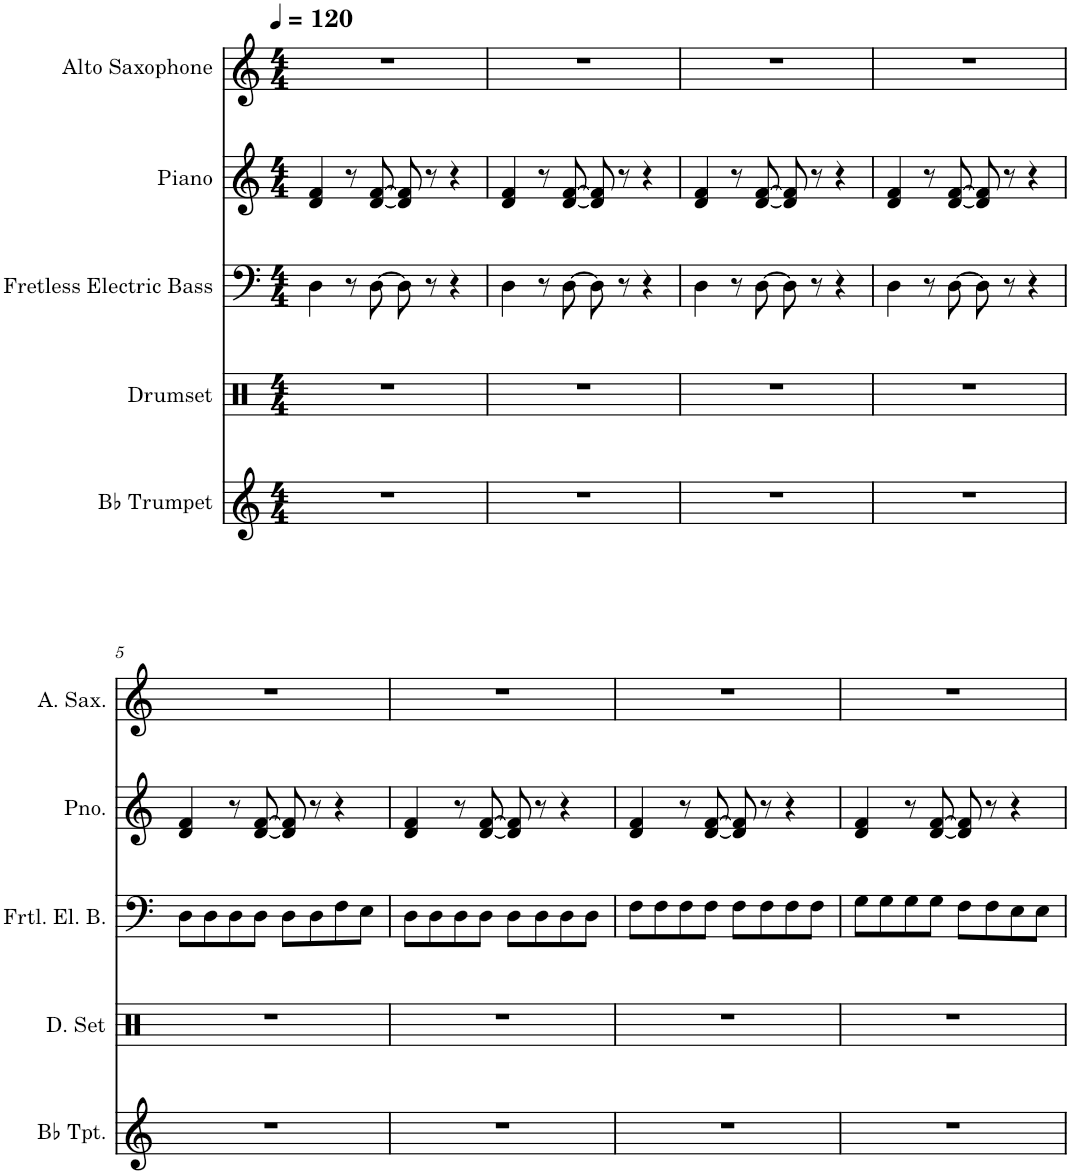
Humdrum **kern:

**kern	**kern	**kern	**kern	**kern
*part5	*part4	*part3	*part2	*part1
*staff5	*staff4	*staff3	*staff2	*staff1
*I"Bb Trumpet	*I"Drumset	*I"Fretless Electric Bass	*I"Piano	*I"Alto Saxophone
*I'Bb Tpt.	*I'D. Set	*I'Frtl. El. B.	*I'Pno.	*I'A. Sax.
*clefG2	*clefX	*clefF4	*clefG2	*clefG2
*Trd1c2	*	*Trd7c12	*	*Trd5c9
*k[]	*k[]	*k[]	*k[]	*k[]
*M4/4	*M4/4	*M4/4	*M4/4	*M4/4
*MM120	*MM120	*MM120	*MM120	*MM120
=1	=1	=1	=1	=1
1r	1r	4D\	4d/ 4f/	1r
.	.	8r	8r	.
.	.	[8D\	[8d/ [8f/	.
.	.	8D\]	8d/] 8f/]	.
.	.	8r	8r	.
.	.	4r	4r	.
=2	=2	=2	=2	=2
1r	1r	4D\	4d/ 4f/	1r
.	.	8r	8r	.
.	.	[8D\	[8d/ [8f/	.
.	.	8D\]	8d/] 8f/]	.
.	.	8r	8r	.
.	.	4r	4r	.
=3	=3	=3	=3	=3
1r	1r	4D\	4d/ 4f/	1r
.	.	8r	8r	.
.	.	[8D\	[8d/ [8f/	.
.	.	8D\]	8d/] 8f/]	.
.	.	8r	8r	.
.	.	4r	4r	.
=4	=4	=4	=4	=4
1r	1r	4D\	4d/ 4f/	1r
.	.	8r	8r	.
.	.	[8D\	[8d/ [8f/	.
.	.	8D\]	8d/] 8f/]	.
.	.	8r	8r	.
.	.	4r	4r	.
!!LO:LB:g=z
=5	=5	=5	=5	=5
1r	1r	8D\L	4d/ 4f/	1r
.	.	8D\	.	.
.	.	8D\	8r	.
.	.	8D\J	[8d/ [8f/	.
.	.	8D\L	8d/] 8f/]	.
.	.	8D\	8r	.
.	.	8F\	4r	.
.	.	8E\J	.	.
=6	=6	=6	=6	=6
1r	1r	8D\L	4d/ 4f/	1r
.	.	8D\	.	.
.	.	8D\	8r	.
.	.	8D\J	[8d/ [8f/	.
.	.	8D\L	8d/] 8f/]	.
.	.	8D\	8r	.
.	.	8D\	4r	.
.	.	8D\J	.	.
=7	=7	=7	=7	=7
1r	1r	8F\L	4d/ 4f/	1r
.	.	8F\	.	.
.	.	8F\	8r	.
.	.	8F\J	[8d/ [8f/	.
.	.	8F\L	8d/] 8f/]	.
.	.	8F\	8r	.
.	.	8F\	4r	.
.	.	8F\J	.	.
=8	=8	=8	=8	=8
1r	1r	8G\L	4d/ 4f/	1r
.	.	8G\	.	.
.	.	8G\	8r	.
.	.	8G\J	[8d/ [8f/	.
.	.	8F\L	8d/] 8f/]	.
.	.	8F\	8r	.
.	.	8E\	4r	.
.	.	8E\J	.	.
=	=	=	=	=
*-	*-	*-	*-	*-
